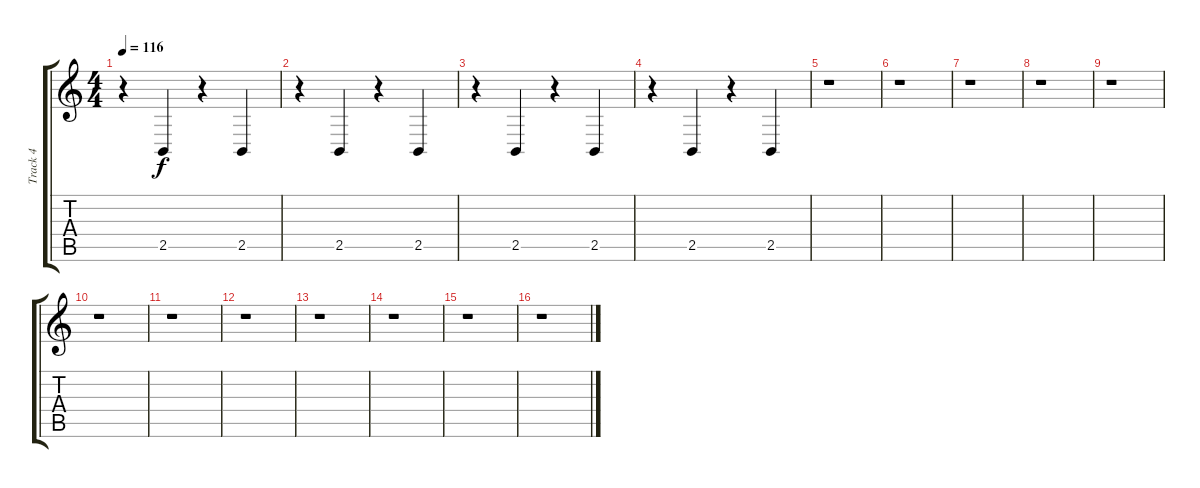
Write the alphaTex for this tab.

\track ("Track 4" "Track 4") {instrument shamisen}
\staff {score tabs}
\tuning (E4 B3 G3 D3 A2 E2) {hide}
\ts (4 4)
\tempo 116
\clef g2
\ks c
r.4{dy f} 2.5.4 r.4 2.5.4 |
r.4 2.5.4 r.4 2.5.4 |
r.4 2.5.4 r.4 2.5.4 |
r.4 2.5.4 r.4 2.5.4 |
r.1 |
r.1 |
r.1 |
r.1 |
r.1 |
r.1 |
r.1 |
r.1 |
r.1 |
r.1 |
r.1 |
r.1
